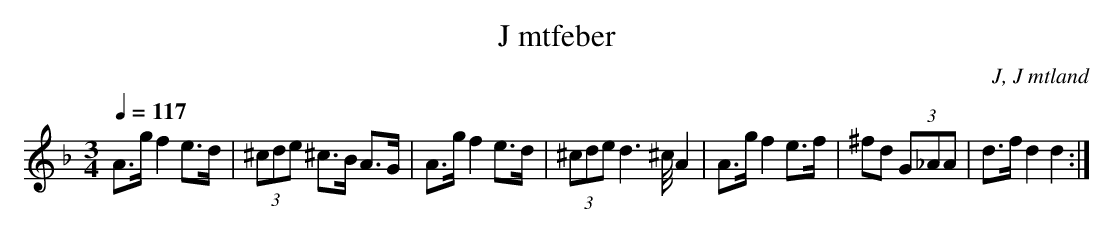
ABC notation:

X:1
T: J mtfeber
O: J, J mtland
M:3/4
L:1/8
Q:1/4=117
K:Dm
A>g f2 e>d|(3^cde ^c>B A>G|A>g f2 e>d|(3^cde d2>^c/ A2|A>g f2 e>f|^fd (3G_AA|d>f d2 d2 :|
